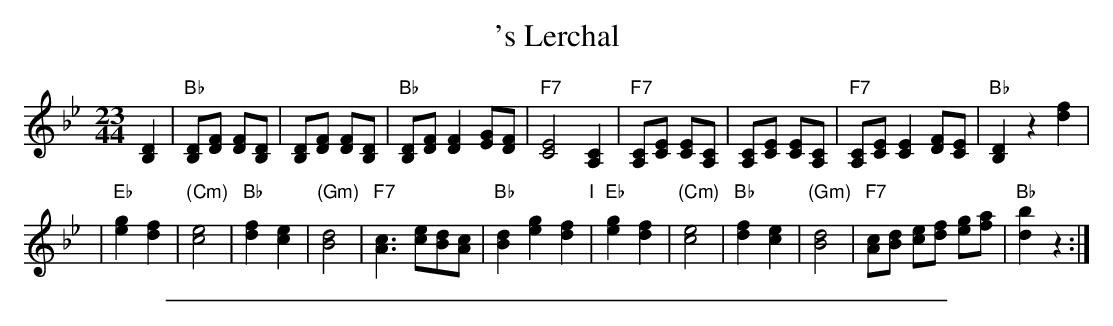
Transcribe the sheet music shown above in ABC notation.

X:1
T: 's Lerchal
M: 23/44
L: 1/8
K: Bb
[D2B,2] \
| "Bb"[DB,][FD] [FD][DB,] | [DB,][FD] [FD][DB,] \
| "Bb"[DB,][FD] [F2D2] [GE][FD] | "F7"[E4C4] [C2A,2] \
| "F7"[CA,][EC] [EC][CA,] | [CA,][EC] [EC][CA,] \
| "F7"[CA,][EC] [E2C2] [FD][EC] | "Bb"[D2B,2] z2 [f2d2] |
| "Eb"[g2e2] [f2d2] | "(Cm)"[e4c4] \
| "Bb"[f2d2] [e2c2] | "(Gm)"[d4B4] \
| "F7"[c3A3]  [ec][dB][cA] | "Bb"[d2B2] [g2e2] [f2d2] \
"I"\
| "Eb"[g2e2] [f2d2] | "(Cm)"[e4c4] \
| "Bb"[f2d2] [e2c2] | "(Gm)"[d4B4] \
| "F7"[cA][dB] [ec][fd] [ge][af] | "Bb"[b2d2] z2 :|
